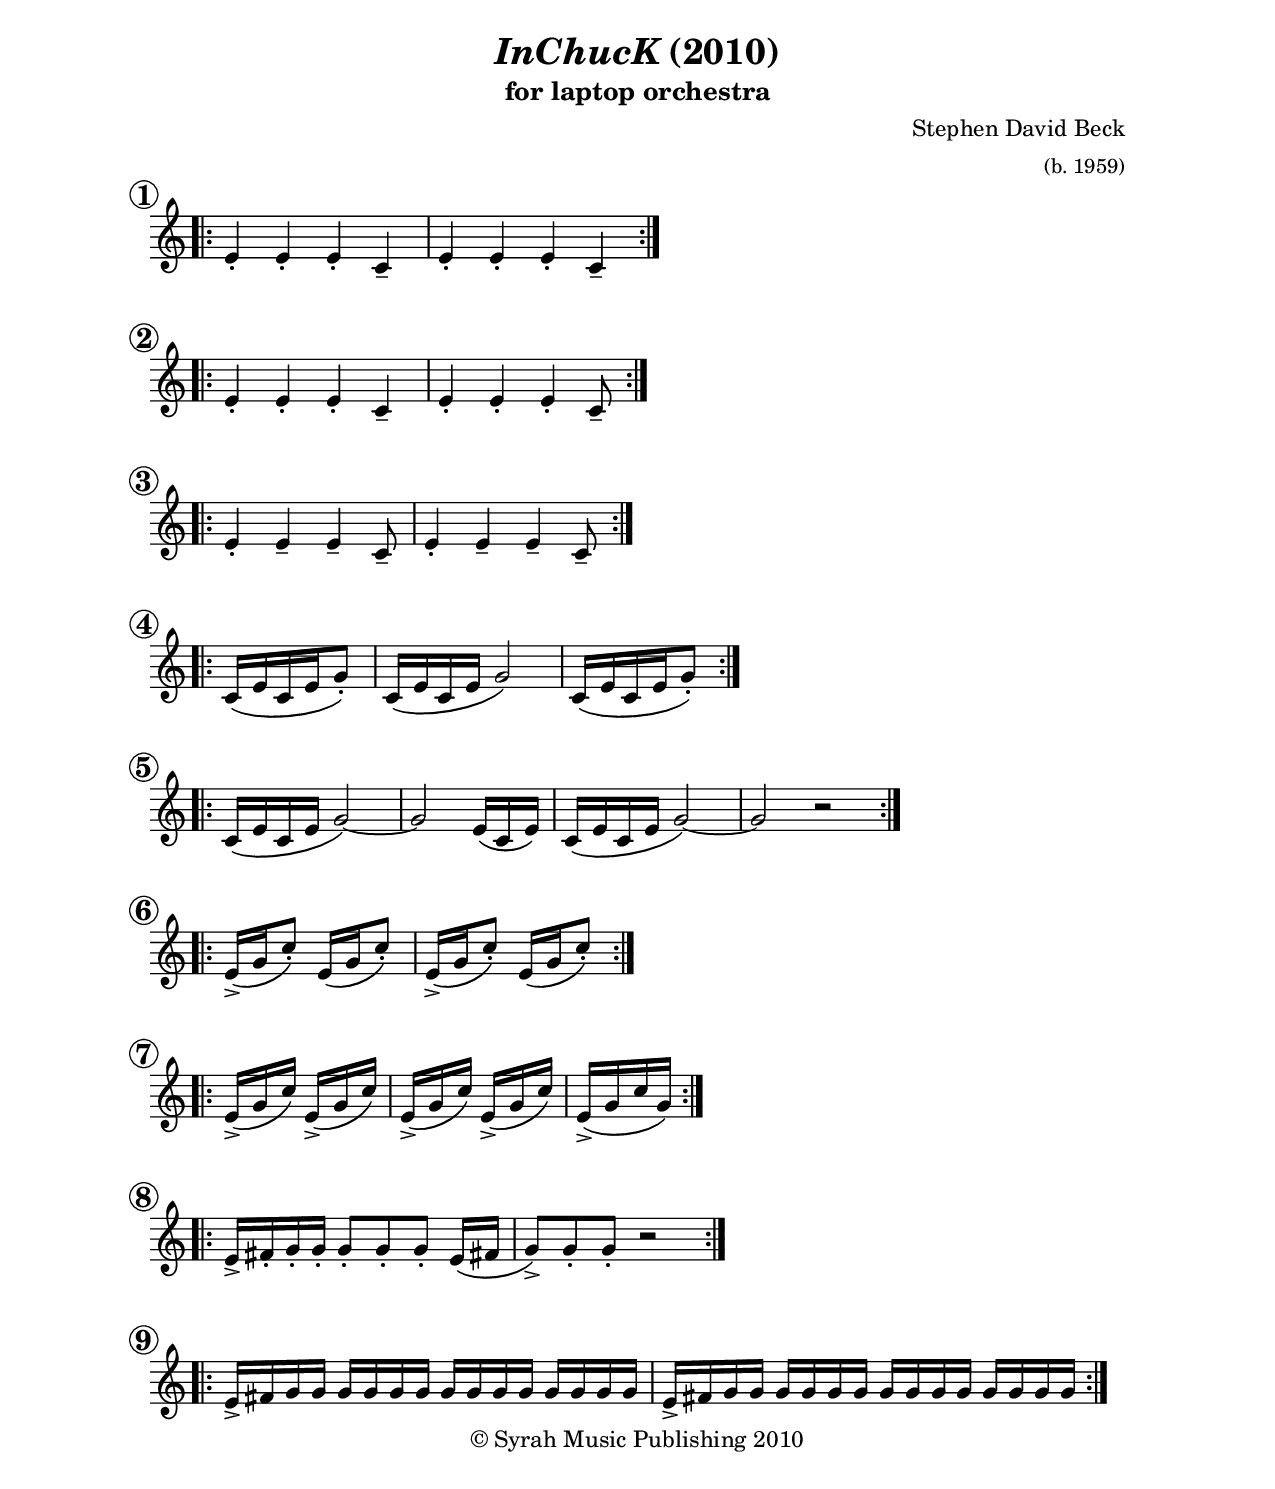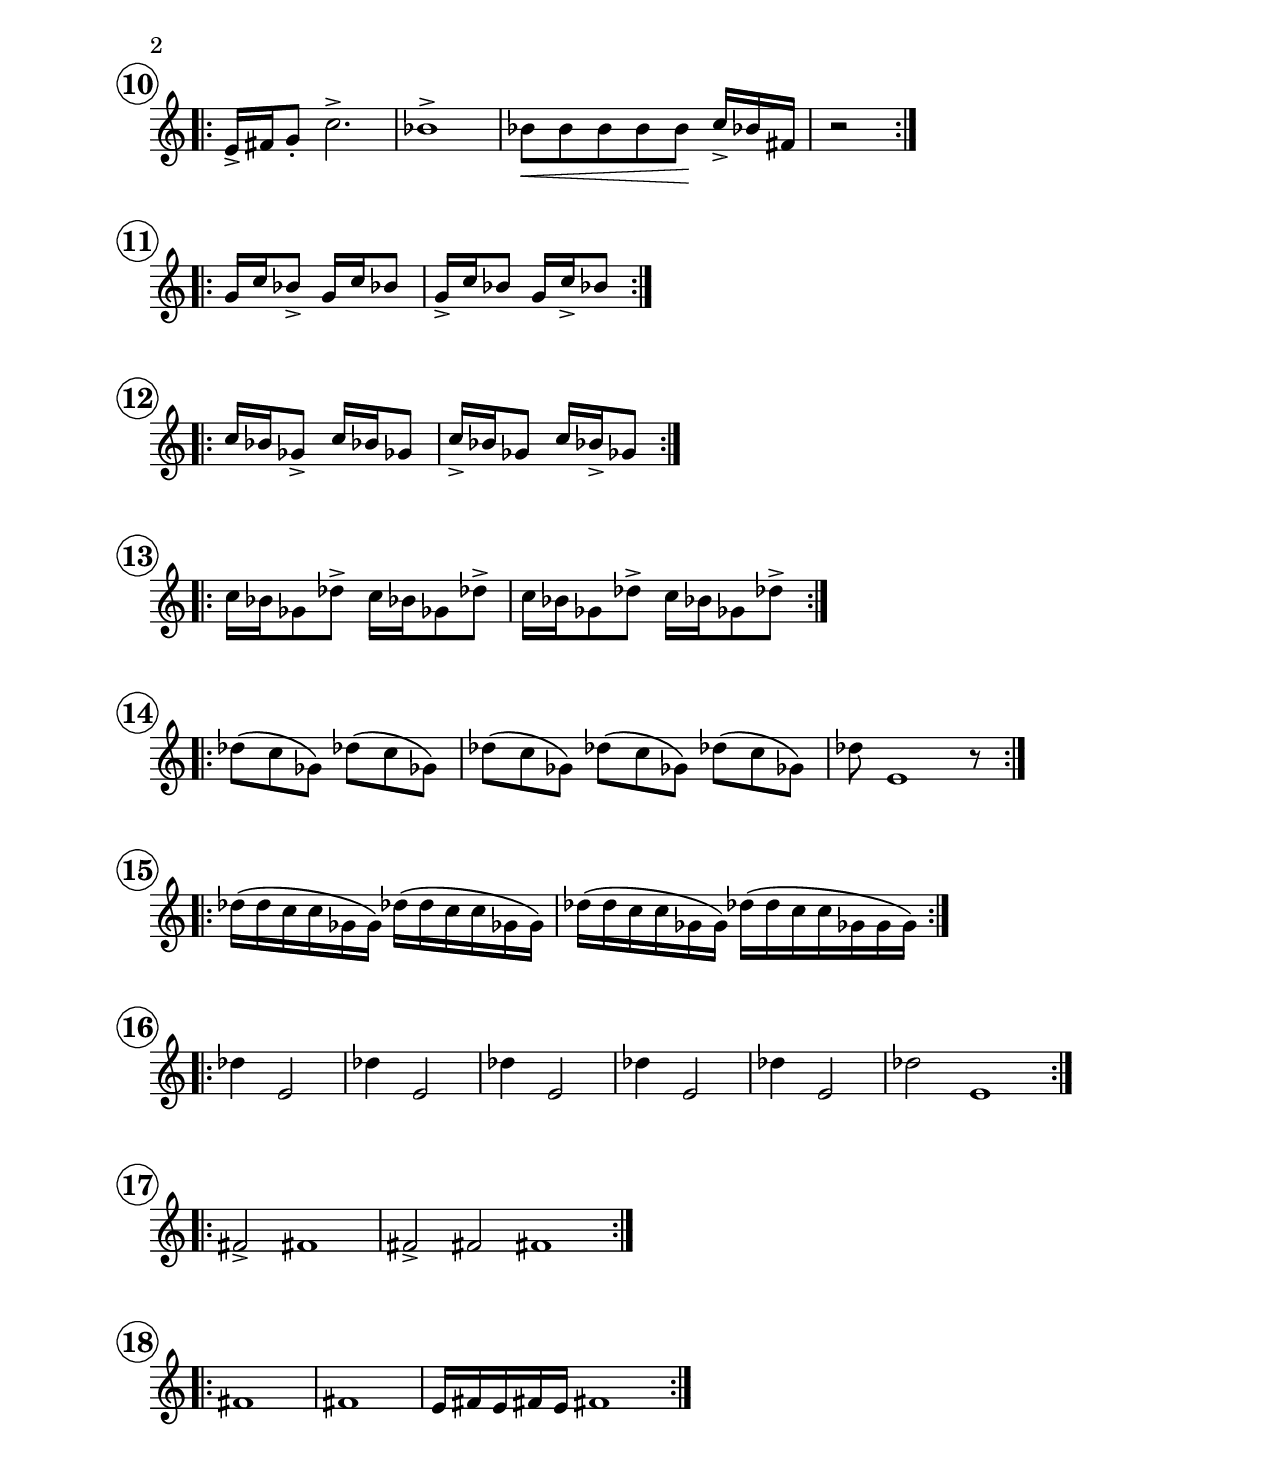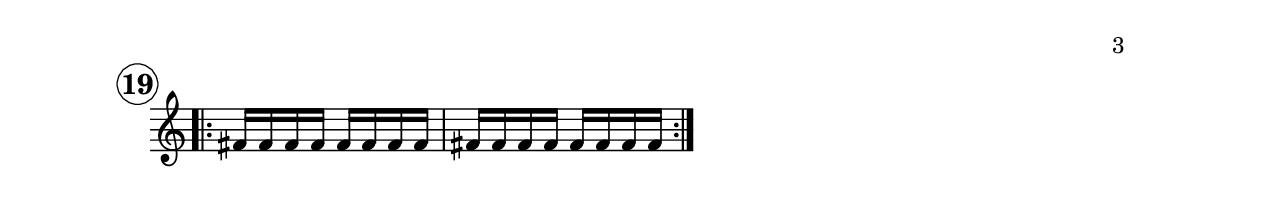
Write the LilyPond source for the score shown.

% Score for InChucK (2010)
% by Stephen David Beck

% LilyPond version

\version "2.12.3"

\include "english.ly"				%	include english note names
%%% patterns 

%%		all patterns are written with the assumption that there are no meter markings, but bar divisions
%%		using \cadenzaOn to bypass meter monitoring

blank	= { \stopStaff  \time 1/4 s4 \startStaff}

patternA 	= { 	\clef treble
			\relative c'
			\time 4/4		\bar "|:"  
						e4-. e-. e-. c-- 
						e4-. e-. e-. c--  
			}

patternB 	= { 	\clef treble
			\relative c'
			\time 4/4		e4-. e-. e-. c-- 
			\time 7/8		e4-. e-. e-. c8--  
			}

patternC	= {	\clef treble
			\relative c'
			\time 7/8		e4-. e-- e-- c8--  
						e4-. e-- e-- c8--  
			}
			
patternD 	= {	\clef treble
			\relative c'
			\time 3/8		c16[\( e c e g8-.]\)
			\time 3/4		c,16[\( e c e] g2\)  
			\time 3/8 		c,16[\( e c e g8-.]\) 
			} 

patternE	= {	\clef treble 
			\relative c'
			\time 3/4		c,16[\( e c e] g2\) ~ 
			\time 11/16	g2 e16[\( c e]\)  
			\time	3/4		c16[\( e c e] g2\) ~ 
			\time 4/4		g2 r2 
			}
			
patternF	= {	\clef treble
			\relative c'
			\time 2/4		e16->[\( g c8-.]\) e,16[\( g c8-.]\)
						e,16->[\( g c8-.]\) e,16[\( g c8-.]\)   
			} 

patternG	= {	\clef treble
			\relative c'
			\time 6/16		e,16->[\( g c]\) e,->[\( g c]\)
						e,16->[\( g c]\) e,->[\( g c]\)
			\time 2/8		e,16->[\( g c g]\) 
			}
			
patternH	= {	\clef treble
			\relative c'
			\time 3/4		e16-> fsharp-. g-. g-.  g8-.[  g-. g-.]  e16[\( fsharp ]
			\time 7/8		 g8->[\)  g-. g-.]  r2 
			}
			
patternI	= {	\clef treble
			\relative c'
			\time 4/4		e16->[ fsharp g g]   g[ g g g]   g[ g g g]    g[ g g g] 
						e16->[ fsharp g g]   g[ g g g]   g[ g g g]    g[ g g g]  
			} 
			
patternJ	= {	\clef treble
			\relative c'
			\time 4/4		e16-> fsharp g8-. c2.->
						bflat1->
			\time	13/16	bflat8[\< bflat bflat bflat bflat]\! c16->[ bflat fsharp] 
			\time 2/4		r2 
			}
			
patternK	= {	\clef treble
			\relative c'
			\time 2/4		g16[ c bflat8->] g16[ c bflat8] 
						g16->[ c bflat8] g16[ c-> bflat8] 
			}
			
patternL	= {	\clef treble
			\relative c''
			\time 2/4		c16[ bflat gflat8->] c16[ bflat gflat8] 
						c16->[ bflat gflat8] c16[ bflat-> gflat8] 
			}

patternM	= {	\clef treble
			\relative c''
			\time 6/8		c16[ bflat gflat8 dflat'->] c16[ bflat gflat8 dflat'->]
						c16[ bflat gflat8 dflat'->] c16[ bflat gflat8 dflat'->]
			}

patternN	= {	\clef treble
			\relative c''
			\time	6/8		dflat8[\( c gflat]\) dflat'[\( c gflat]\)
			\time	9/8		dflat'[\( c gflat]\) dflat'[\( c gflat]\)
						dflat'[\( c gflat]\)  
			\time	5/4		dflat' e,1 r8
			}
			
patternO	= {	\clef treble
			\relative c'
			\time	6/8		dflat'16[\( dflat c c gflat gflat]\)
						dflat'[\( dflat c c gflat gflat]\)
			\time 13/16	dflat'[\( dflat c c gflat gflat]\)
						dflat'[\( dflat c c gflat gflat gflat]\)
			}
			
patternP	= {	\clef treble
			\relative c'
			\time 3/4		dflat'4 e,2
						dflat'4 e,2
						dflat'4 e,2
						dflat'4 e,2
						dflat'4 e,2
			\time 3/2		dflat'2 e,1
			}
			
patternQ	= {	\clef treble
			\relative c'
			\time 3/2		fsharp2-> fsharp1
			\time 6/2		fsharp2-> fsharp2 fsharp1
			}
			
patternR	= {	\clef treble
			\relative c'
			\time 4/4		fsharp1
						fsharp
			\time 21/16	e16[ fsharp e fsharp e] fsharp1
			}
			
patternS	= {	\clef treble
			\relative c'
			\time 2/4		fsharp16[ fsharp fsharp fsharp] fsharp[ fsharp fsharp fsharp]
						fsharp16[ fsharp fsharp fsharp] fsharp[ fsharp fsharp fsharp]
			}
			
		%	note files

% define paper
\paper {
	%%	set paper size
	#(set-paper-size "letter")		
	
	%%	set paper margins
	top-margin		=	0.75\in
	bottom-margin		=	0.75\in
	left-margin		=	1\in
	line-width			=	6.5\in
	
	%% custom changes
	ragged-last-bottom	=	##t
	indent			=	0\in
	
	%% system spacing
	between-system-padding		=	0.2\in
	between-system-space		=	0.2\in
	
	%%	print page number centered at footer
	print-page-number 		= ##t 
	print-first-page-number 	= ##f
	
}

\header {
	title 		= 	\markup {\italic "InChucK"  "(2010)" }
	subtitle 	= 	\markup { "for laptop orchestra" }
	composer = 	\markup \right-column { 
						"Stephen David Beck" 
						\small "(b. 1959)" }
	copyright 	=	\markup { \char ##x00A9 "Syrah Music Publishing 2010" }
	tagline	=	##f
}

\layout { 
	ragged-right=##t
}

%%	Performance Directions
%	\include "score.ly"

%%	score 
\score {

	\relative c' {

		\override Score.BarNumber #'break-visibility = #'#(#f #f #f) 	%% 	hide all bar numbers
		\set Score.markFormatter = #format-mark-circle-numbers		%%	make rehearsal marks numbers w/ circles
		
		#(set-accidental-style 'neo-modern)						%%	accidentals everywhere, except for repeats
		
		\override Score.RehearsalMark #'break-align-symbols = #'(time-signature)
		\override Staff.TimeSignature #'stencil = ##f
	
		% pattern 1
		\mark \default
		\repeat volta 2 { \patternA }
	
		\break
			
		% pattern 2
		\mark \default
		\repeat volta 2 { \patternB }

		\break	
	
		% pattern 3
		\mark \default
		\repeat volta 2 { \patternC }

		\break
	
		% pattern 4
		\mark \default
		\repeat volta 2 { \patternD }

		\break

		% pattern 5
		\mark \default
		\repeat volta 2 { \patternE }

		\break

		% pattern 6
		\mark \default
		\repeat volta 2 { \patternF }

		\break
		
		% pattern 7
		\mark \default
		\repeat volta 2 { \patternG }

		\break

		% pattern 8
		\mark \default
		\repeat volta 2 { \patternH }

		\break

		% pattern 9
		\mark \default
		\repeat volta 2 { \patternI }

		\break

		% pattern 10
		\mark \default
		\repeat volta 2 { \patternJ }

		\break

		% pattern 11
		\mark \default
		\repeat volta 2 { \patternK }

		\break

		% pattern 12
		\mark \default
		\repeat volta 2 { \patternL }

		\break

		% pattern 13
		\mark \default
		\repeat volta 2 { \patternM }

		\break

		% pattern 14
		\mark \default
		\repeat volta 2 { \patternN }

		\break

		% pattern 15
		\mark \default
		\repeat volta 2 { \patternO }

		\break

		% pattern 16
		\mark \default
		\repeat volta 2 { \patternP }

		\break

		#(set-accidental-style 'forget)
		% pattern 17
		\mark \default
		\repeat volta 2 { \patternQ }

		\break
		
		% pattern 18
		\mark \default
		\repeat volta 2 { \patternR }

		\break

		#(set-accidental-style 'neo-modern)
		% pattern 19
		\mark \default
		\repeat volta 2 { \patternS }

		\break
	}	
}